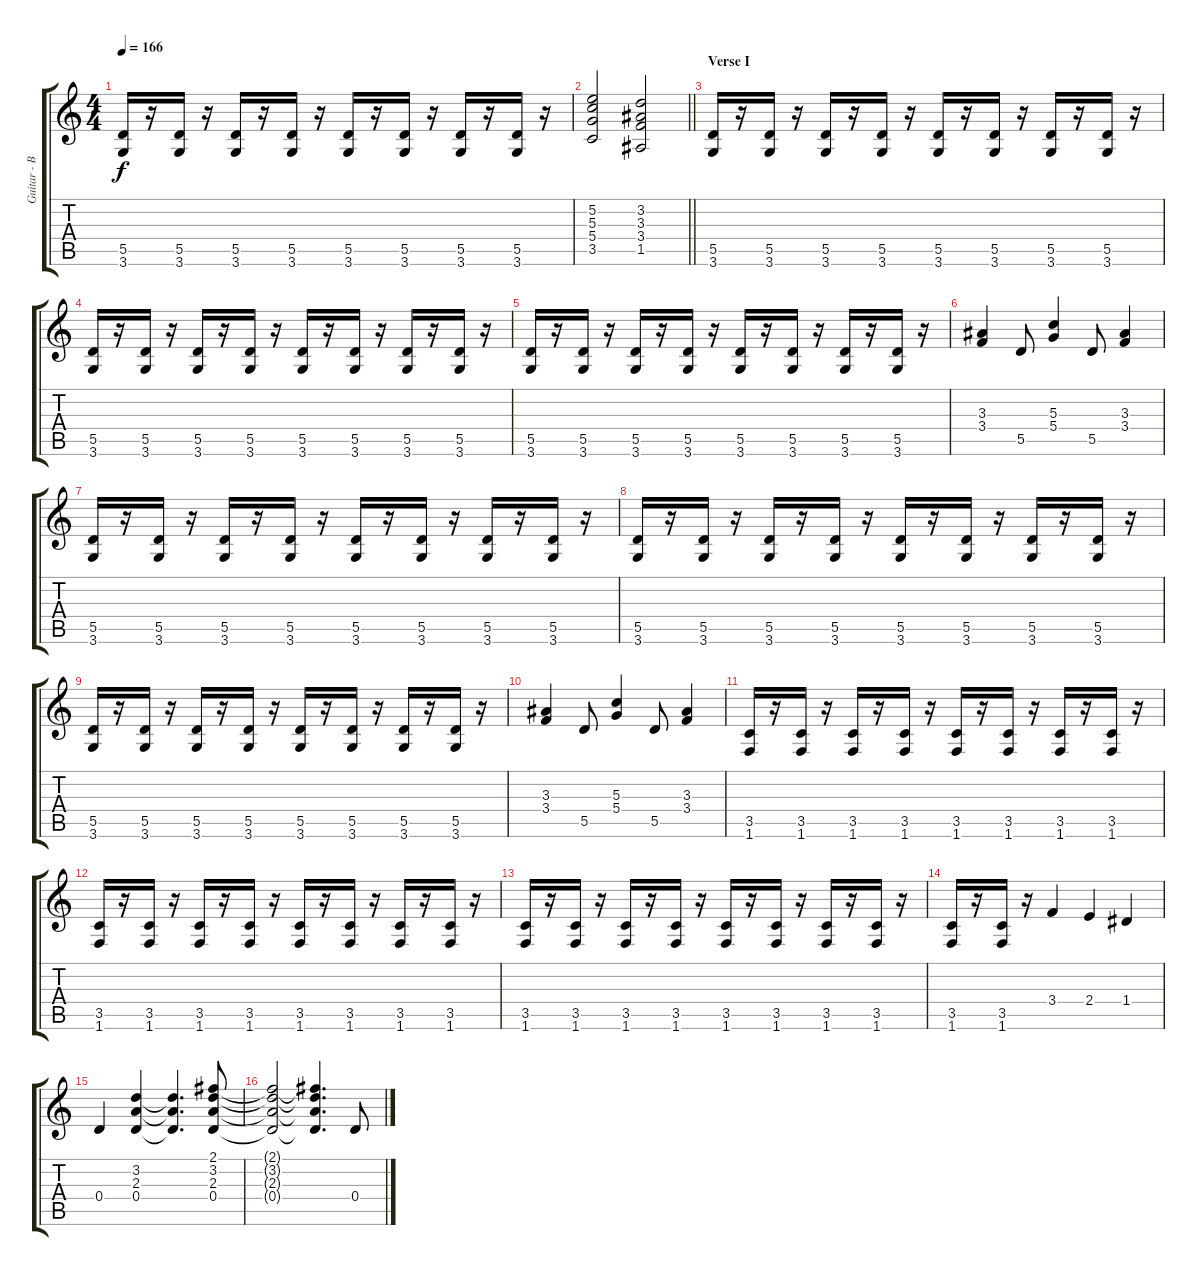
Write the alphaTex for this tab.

\track ("Guitar - Blackmore - Коля" "Guitar - B") {instrument distortionguitar}
\staff {score tabs}
\tuning (E4 B3 G3 D3 A2 E2) {hide}
\ts (4 4)
\tempo 166
\clef g2
\ks c
(5.5 3.6).16{dy f} r.16 (5.5 3.6).16 r.16 (5.5 3.6).16 r.16 (5.5 3.6).16 r.16 (5.5 3.6).16 r.16 (5.5 3.6).16 r.16 (5.5 3.6).16 r.16 (5.5 3.6).16 r.16 |
\barLineRight lightlight
(5.2 5.3 5.4 3.5).2{volume 13} (3.2 3.3 3.4 1.5).2 |
\section ("" "Verse I")
(5.5 3.6).16 r.16 (5.5 3.6).16 r.16 (5.5 3.6).16 r.16 (5.5 3.6).16 r.16 (5.5 3.6).16 r.16 (5.5 3.6).16 r.16 (5.5 3.6).16 r.16 (5.5 3.6).16 r.16 |
(5.5 3.6).16 r.16 (5.5 3.6).16 r.16 (5.5 3.6).16 r.16 (5.5 3.6).16 r.16 (5.5 3.6).16 r.16 (5.5 3.6).16 r.16 (5.5 3.6).16 r.16 (5.5 3.6).16 r.16 |
(5.5 3.6).16 r.16 (5.5 3.6).16 r.16 (5.5 3.6).16 r.16 (5.5 3.6).16 r.16 (5.5 3.6).16 r.16 (5.5 3.6).16 r.16 (5.5 3.6).16 r.16 (5.5 3.6).16 r.16 |
(3.3 3.4).4 5.5.8 (5.3 5.4).4 5.5.8 (3.3 3.4).4 |
(5.5 3.6).16 r.16 (5.5 3.6).16 r.16 (5.5 3.6).16 r.16 (5.5 3.6).16 r.16 (5.5 3.6).16 r.16 (5.5 3.6).16 r.16 (5.5 3.6).16 r.16 (5.5 3.6).16 r.16 |
(5.5 3.6).16 r.16 (5.5 3.6).16 r.16 (5.5 3.6).16 r.16 (5.5 3.6).16 r.16 (5.5 3.6).16 r.16 (5.5 3.6).16 r.16 (5.5 3.6).16 r.16 (5.5 3.6).16 r.16 |
(5.5 3.6).16 r.16 (5.5 3.6).16 r.16 (5.5 3.6).16 r.16 (5.5 3.6).16 r.16 (5.5 3.6).16 r.16 (5.5 3.6).16 r.16 (5.5 3.6).16 r.16 (5.5 3.6).16 r.16 |
(3.3 3.4).4 5.5.8 (5.3 5.4).4 5.5.8 (3.3 3.4).4 |
(3.5 1.6).16 r.16 (3.5 1.6).16 r.16 (3.5 1.6).16 r.16 (3.5 1.6).16 r.16 (3.5 1.6).16 r.16 (3.5 1.6).16 r.16 (3.5 1.6).16 r.16 (3.5 1.6).16 r.16 |
(3.5 1.6).16 r.16 (3.5 1.6).16 r.16 (3.5 1.6).16 r.16 (3.5 1.6).16 r.16 (3.5 1.6).16 r.16 (3.5 1.6).16 r.16 (3.5 1.6).16 r.16 (3.5 1.6).16 r.16 |
(3.5 1.6).16 r.16 (3.5 1.6).16 r.16 (3.5 1.6).16 r.16 (3.5 1.6).16 r.16 (3.5 1.6).16 r.16 (3.5 1.6).16 r.16 (3.5 1.6).16 r.16 (3.5 1.6).16 r.16 |
(3.5 1.6).16 r.16 (3.5 1.6).16 r.16 3.4.4 2.4.4 1.4.4 |
0.4.4 (3.2 2.3 0.4).4 (3.2{t} 2.3{t} 0.4{t}).4{d} (2.1 3.2 2.3 0.4).8 |
(2.1{t} 3.2{t} 2.3{t} 0.4{t}).2 (2.1{t} 3.2{t} 2.3{t} 0.4{t}).4{d} 0.4.8
